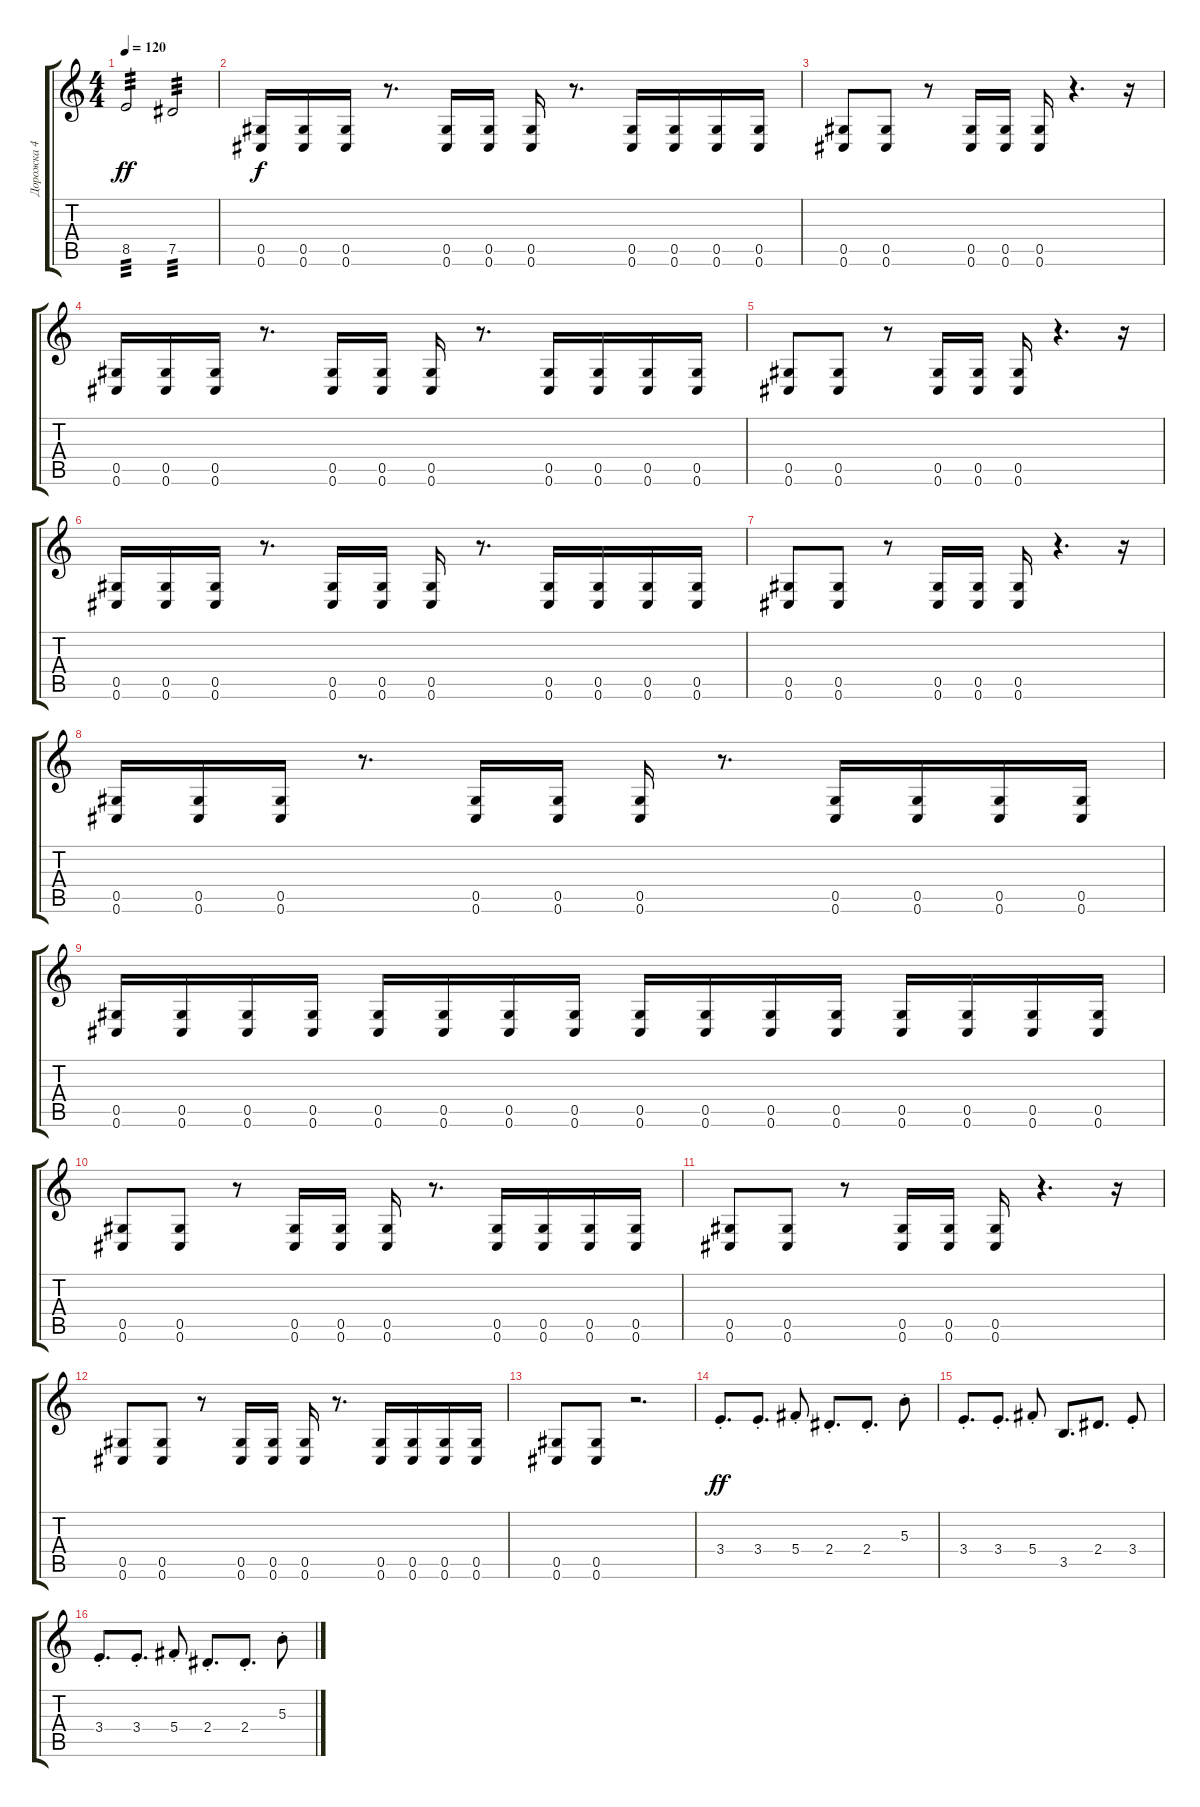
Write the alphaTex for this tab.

\track ("Дорожка 4" "Дорожка 4") {instrument distortionguitar}
\staff {score tabs}
\tuning (Eb4 Bb3 Gb3 Db3 Ab2 Db2) {hide}
\ts (4 4)
\tempo 120
\clef g2
\ks c
8.5.2{tp 3 dy ff} 7.5.2{tp 3} |
(0.5 0.6).16{dy f} (0.5 0.6).16 (0.5 0.6).16 r.8{d} (0.5 0.6).16 (0.5 0.6).16 (0.5 0.6).16 r.8{d} (0.5 0.6).16 (0.5 0.6).16 (0.5 0.6).16 (0.5 0.6).16 |
(0.5 0.6).8 (0.5 0.6).8 r.8 (0.5 0.6).16 (0.5 0.6).16 (0.5 0.6).16 r.4{d} r.16 |
(0.5 0.6).16 (0.5 0.6).16 (0.5 0.6).16 r.8{d} (0.5 0.6).16 (0.5 0.6).16 (0.5 0.6).16 r.8{d} (0.5 0.6).16 (0.5 0.6).16 (0.5 0.6).16 (0.5 0.6).16 |
(0.5 0.6).8 (0.5 0.6).8 r.8 (0.5 0.6).16 (0.5 0.6).16 (0.5 0.6).16 r.4{d} r.16 |
(0.5 0.6).16 (0.5 0.6).16 (0.5 0.6).16 r.8{d} (0.5 0.6).16 (0.5 0.6).16 (0.5 0.6).16 r.8{d} (0.5 0.6).16 (0.5 0.6).16 (0.5 0.6).16 (0.5 0.6).16 |
(0.5 0.6).8 (0.5 0.6).8 r.8 (0.5 0.6).16 (0.5 0.6).16 (0.5 0.6).16 r.4{d} r.16 |
(0.5 0.6).16 (0.5 0.6).16 (0.5 0.6).16 r.8{d} (0.5 0.6).16 (0.5 0.6).16 (0.5 0.6).16 r.8{d} (0.5 0.6).16 (0.5 0.6).16 (0.5 0.6).16 (0.5 0.6).16 |
(0.5 0.6).16 (0.5 0.6).16 (0.5 0.6).16 (0.5 0.6).16 (0.5 0.6).16 (0.5 0.6).16 (0.5 0.6).16 (0.5 0.6).16 (0.5 0.6).16 (0.5 0.6).16 (0.5 0.6).16 (0.5 0.6).16 (0.5 0.6).16 (0.5 0.6).16 (0.5 0.6).16 (0.5 0.6).16 |
(0.5 0.6).8 (0.5 0.6).8 r.8 (0.5 0.6).16 (0.5 0.6).16 (0.5 0.6).16 r.8{d} (0.5 0.6).16 (0.5 0.6).16 (0.5 0.6).16 (0.5 0.6).16 |
(0.5 0.6).8 (0.5 0.6).8 r.8 (0.5 0.6).16 (0.5 0.6).16 (0.5 0.6).16 r.4{d} r.16 |
(0.5 0.6).8 (0.5 0.6).8 r.8 (0.5 0.6).16 (0.5 0.6).16 (0.5 0.6).16 r.8{d} (0.5 0.6).16 (0.5 0.6).16 (0.5 0.6).16 (0.5 0.6).16 |
(0.5 0.6).8 (0.5 0.6).8 r.2{d} |
3.4{st}.8{d dy ff} 3.4{st}.8{d} 5.4{st}.8 2.4{st}.8{d} 2.4{st}.8{d} 5.3{st}.8 |
3.4{st}.8{d} 3.4{st}.8{d} 5.4{st}.8 3.5.8{d} 2.4.8{d} 3.4{st}.8 |
3.4{st}.8{d} 3.4{st}.8{d} 5.4{st}.8 2.4{st}.8{d} 2.4{st}.8{d} 5.3{st}.8
